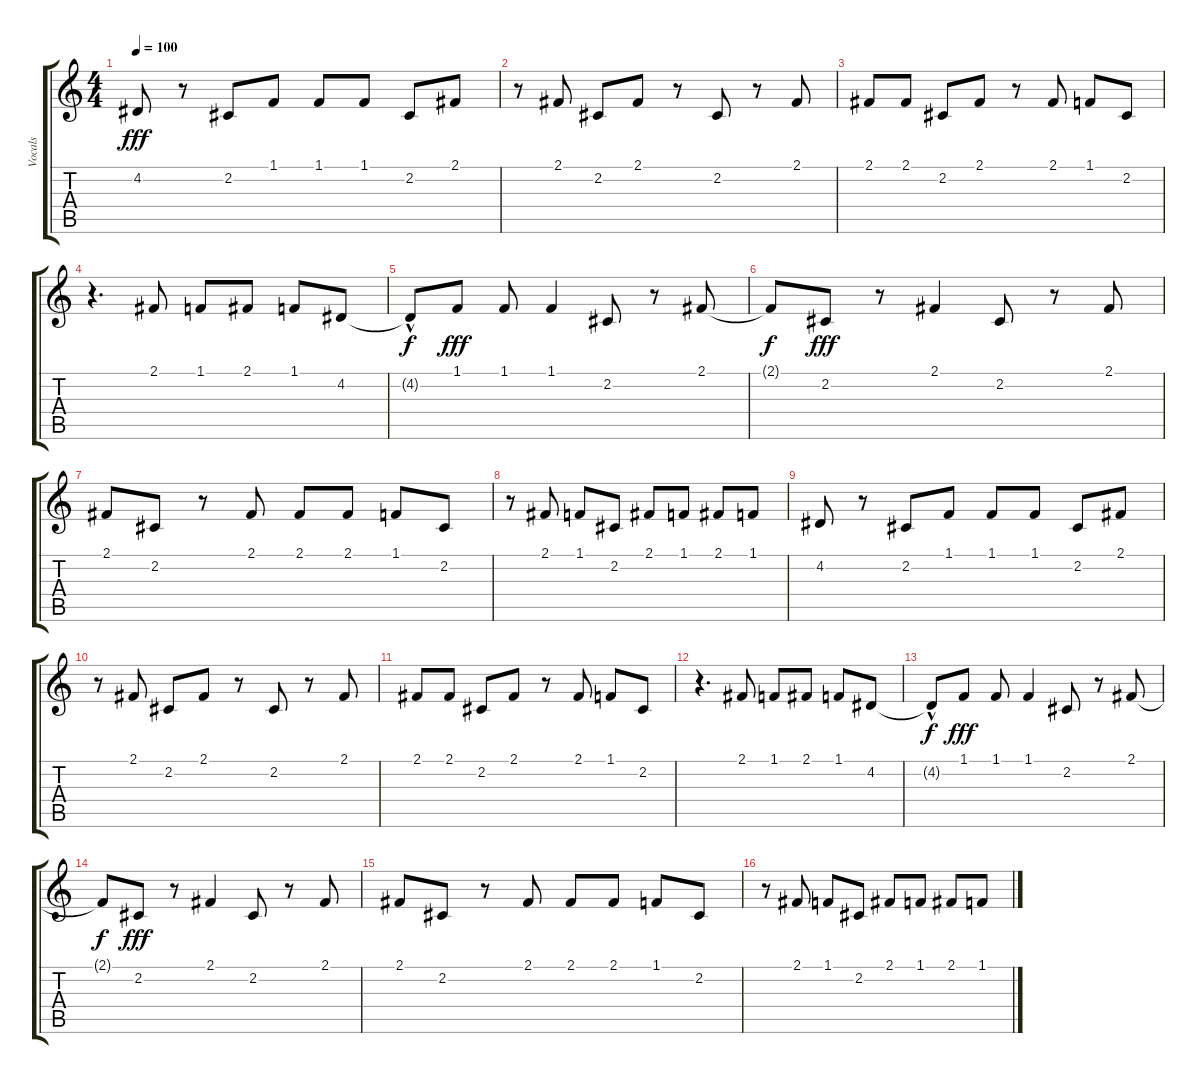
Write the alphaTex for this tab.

\track ("Vocals" "Vocals") {instrument brightacousticpiano}
\staff {score tabs}
\tuning (E4 B3 G3 D3 A2 E2) {hide}
\ts (4 4)
\tempo 100
\clef g2
\ks c
4.2.8{dy fff volume 16} r.8 2.2.8 1.1.8 1.1.8 1.1.8 2.2.8 2.1.8 |
r.8 2.1.8 2.2.8 2.1.8 r.8 2.2.8 r.8 2.1.8 |
2.1.8 2.1.8 2.2.8 2.1.8 r.8 2.1.8 1.1.8 2.2.8 |
r.4{d} 2.1.8 1.1.8 2.1.8 1.1.8 4.2.8 |
4.2{hac t}.8{dy f} 1.1.8{dy fff} 1.1.8 1.1.4 2.2.8 r.8 2.1.8 |
2.1{t}.8{dy f} 2.2.8{dy fff} r.8 2.1.4 2.2.8 r.8 2.1.8 |
2.1.8 2.2.8 r.8 2.1.8 2.1.8 2.1.8 1.1.8 2.2.8 |
r.8 2.1.8 1.1.8 2.2.8 2.1.8 1.1.8 2.1.8 1.1.8 |
4.2.8{volume 16} r.8 2.2.8 1.1.8 1.1.8{volume 15} 1.1.8 2.2.8{volume 14} 2.1.8 |
r.8 2.1.8 2.2.8 2.1.8 r.8 2.2.8{volume 13} r.8 2.1.8{volume 12} |
2.1.8 2.1.8 2.2.8 2.1.8 r.8 2.1.8{volume 11} 1.1.8{volume 10} 2.2.8 |
r.4{d} 2.1.8 1.1.8{volume 9} 2.1.8 1.1.8{volume 8} 4.2.8 |
4.2{hac t}.8{dy f} 1.1.8{dy fff} 1.1.8 1.1.4 2.2.8{volume 7} r.8 2.1.8{volume 6} |
2.1{t}.8{dy f} 2.2.8{dy fff} r.8 2.1.4 2.2.8{volume 5} r.8 2.1.8{volume 4} |
2.1.8 2.2.8 r.8 2.1.8 2.1.8{volume 3} 2.1.8 1.1.8{volume 2} 2.2.8 |
r.8 2.1.8{volume 2} 1.1.8 2.2.8 2.1.8{volume 1} 1.1.8 2.1.8{volume 0} 1.1.8
